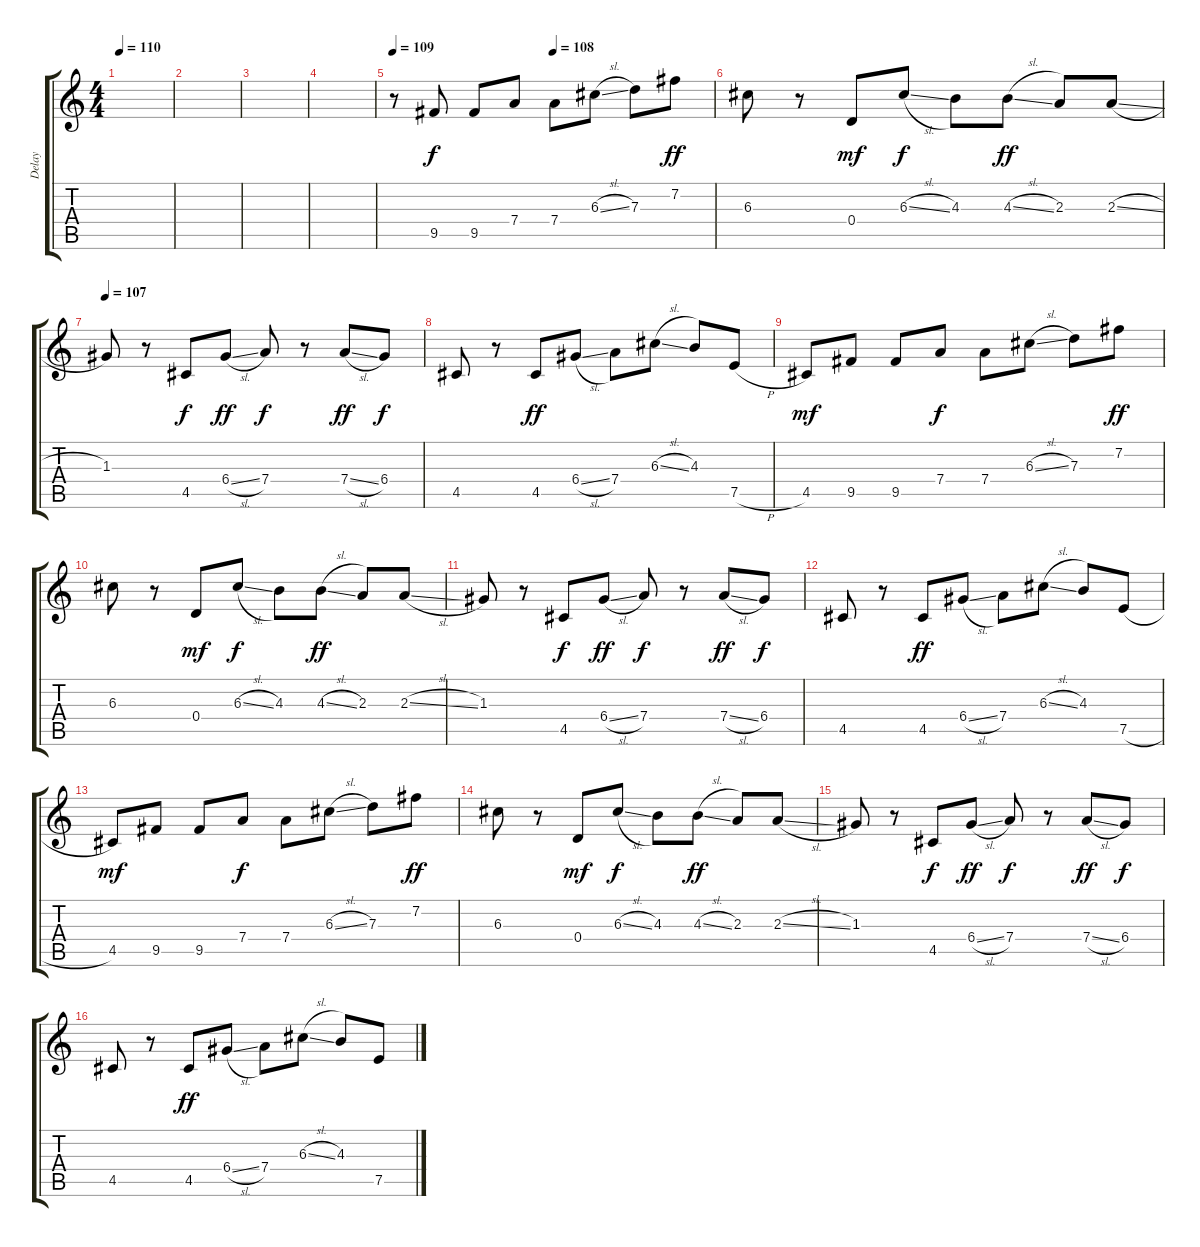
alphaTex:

\track ("Delay" "Delay") {instrument electricguitarjazz}
\staff {score tabs}
\tuning (E4 B3 G3 D3 A2 E2) {hide}
\ts (4 4)
\tempo 110
\clef g2
\ks c
|
|
|
|
\tempo 109
\tempo (108 0.5)
r.8 9.5.8 9.5.8 7.4.8{dy f} 7.4.8 6.3{sl}.8 7.3.8 7.2.8{dy ff} |
6.3.8 r.8 0.4.8{dy mf} 6.3{sl}.8{dy f} 4.3.8 4.3{sl}.8{dy ff} 2.3.8 2.3{sl}.8 |
\tempo 107
1.3.8 r.8 4.5.8{dy f} 6.4{sl}.8{dy ff} 7.4.8{dy f} r.8 7.4{sl}.8{dy ff} 6.4.8{dy f} |
4.5.8 r.8 4.5.8{dy ff} 6.4{sl}.8 7.4.8 6.3{sl}.8 4.3.8 7.5{h}.8 |
4.5.8{dy mf} 9.5.8 9.5.8 7.4.8{dy f} 7.4.8 6.3{sl}.8 7.3.8 7.2.8{dy ff} |
6.3.8 r.8 0.4.8{dy mf} 6.3{sl}.8{dy f} 4.3.8 4.3{sl}.8{dy ff} 2.3.8 2.3{sl}.8 |
1.3.8 r.8 4.5.8{dy f} 6.4{sl}.8{dy ff} 7.4.8{dy f} r.8 7.4{sl}.8{dy ff} 6.4.8{dy f} |
4.5.8 r.8 4.5.8{dy ff} 6.4{sl}.8 7.4.8 6.3{sl}.8 4.3.8 7.5{h}.8 |
4.5.8{dy mf} 9.5.8 9.5.8 7.4.8{dy f} 7.4.8 6.3{sl}.8 7.3.8 7.2.8{dy ff} |
6.3.8 r.8 0.4.8{dy mf} 6.3{sl}.8{dy f} 4.3.8 4.3{sl}.8{dy ff} 2.3.8 2.3{sl}.8 |
1.3.8 r.8 4.5.8{dy f} 6.4{sl}.8{dy ff} 7.4.8{dy f} r.8 7.4{sl}.8{dy ff} 6.4.8{dy f} |
4.5.8{volume 0} r.8 4.5.8{dy ff} 6.4{sl}.8 7.4.8 6.3{sl}.8 4.3.8 7.5{h}.8
